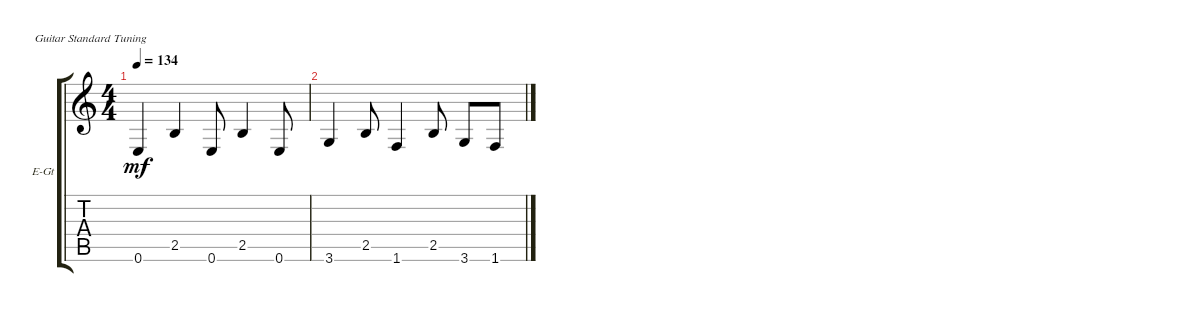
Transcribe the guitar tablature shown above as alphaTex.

\defaultSystemsLayout 4
\bracketExtendMode groupsimilarinstruments
\firstSystemTrackNameOrientation horizontal
\otherSystemsTrackNameOrientation horizontal
\track ("Electric Guitar" "E-Gt") {instrument electricguitarclean}
\staff {score tabs}
\tuning (E4 B3 G3 D3 A2 E2)
\ts (4 4)
\tempo 134
\clef g2
\ks c
0.6.4{dy mf} 2.5.4 0.6.8 2.5.4 0.6.8 |
3.6.4 2.5.8 1.6.4 2.5.8 3.6.8 1.6.8
